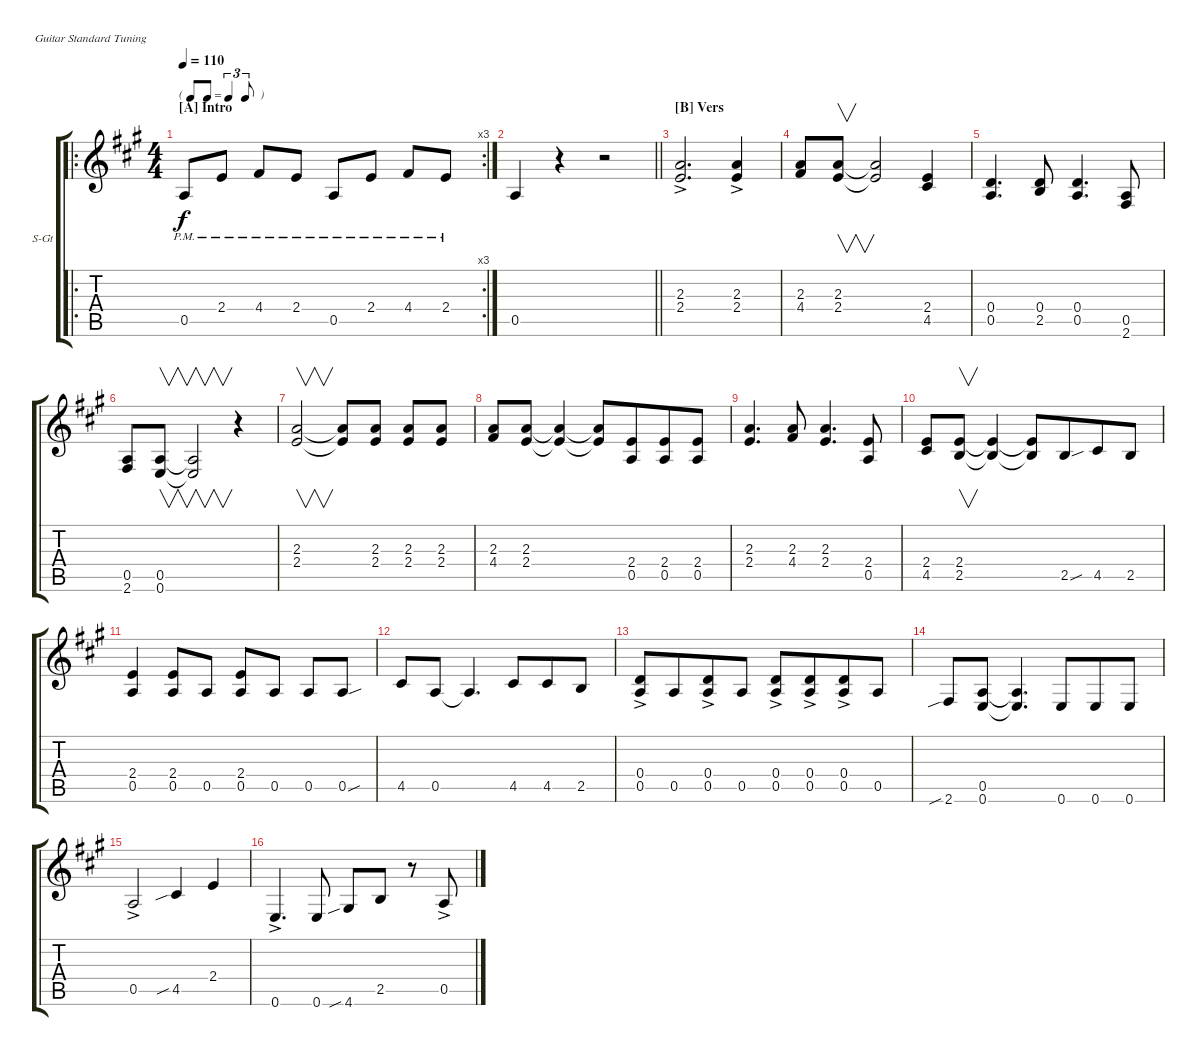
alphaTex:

\defaultSystemsLayout 4
\bracketExtendMode groupsimilarinstruments
\firstSystemTrackNameOrientation horizontal
\otherSystemsTrackNameOrientation horizontal
\track ("Lead Guitar" "S-Gt") {instrument acousticguitarsteel}
\staff {score tabs}
\tuning (E4 B3 G3 D3 A2 E2)
\ro
\rc 3
\ts (4 4)
\tf triplet8th
\section ("A" "Intro")
\tempo 110
\clef g2
\ks a
0.5{pm}.8{dy f instrument acousticguitarsteel} 2.4{pm}.8 4.4{pm}.8 2.4{pm}.8 0.5{pm}.8 2.4{pm}.8 4.4{pm}.8 2.4{pm}.8 |
\barLineRight lightlight
0.5.4 r.4 r.2 |
\section ("B" "Vers")
(2.4{ac} 2.3{ac}).2{d} (2.3{ac} 2.4{ac}).4 |
(4.4 2.3).8 (2.3 2.4).8{v} (2.4{t} 2.3{t}).2 (2.4 4.5).4 |
(0.4 0.5).4{d} (0.4 2.5).8 (0.5 0.4).4{d} (2.6 0.5).8 |
(2.6 0.5).8 (0.5 0.6).8{v} (0.6{t} 0.5{t}).2{v} r.4 |
(2.4 2.3).2{v} (2.3{t} 2.4{t}).8 (2.3 2.4).8 (2.3 2.4).8 (2.3 2.4).8 |
(2.3 4.4).8 (2.4 2.3).8 (2.3{t} 2.4{t}).4 (2.3{t} 2.4{t}).8{beam merge} (2.4 0.5).8{beam merge} (0.5 2.4).8{beam merge} (0.5 2.4).8 |
(2.4 2.3).4{d} (2.3 4.4).8 (2.4 2.3).4{d} (2.4 0.5).8 |
(2.4 4.5).8 (2.4 2.5).8{v} (2.4{t} 2.5{t}).4 (2.4{t} 2.5{t}).8{beam merge} 2.5{sou}.8{beam merge} 4.5.8{beam merge} 2.5.8 |
(2.4 0.5).4 (0.5 2.4).8 0.5.8 (0.5 2.4).8 0.5.8 0.5.8 0.5{sou}.8 |
4.5.8 0.5.8 0.5{t}.4{d} 4.5.8{beam merge} 4.5.8{beam merge} 2.5.8 |
(0.5{ac} 0.4).8{beam merge} 0.5.8{beam merge} (0.5{ac} 0.4).8{beam merge} 0.5.8 (0.5{ac} 0.4).8{beam merge} (0.5{ac} 0.4).8{beam merge} (0.5{ac} 0.4).8{beam merge} 0.5.8 |
2.6{sib}.8 (0.6 0.5).8 (0.5{t} 0.6{t}).4{d} 0.6.8{beam merge} 0.6.8{beam merge} 0.6.8 |
0.5{ac}.2 4.5{sib}.4 2.4.4 |
0.6{ac}.4{d} 0.6.8 4.6{sib}.8 2.5.8 r.8 0.5{ac}.8
